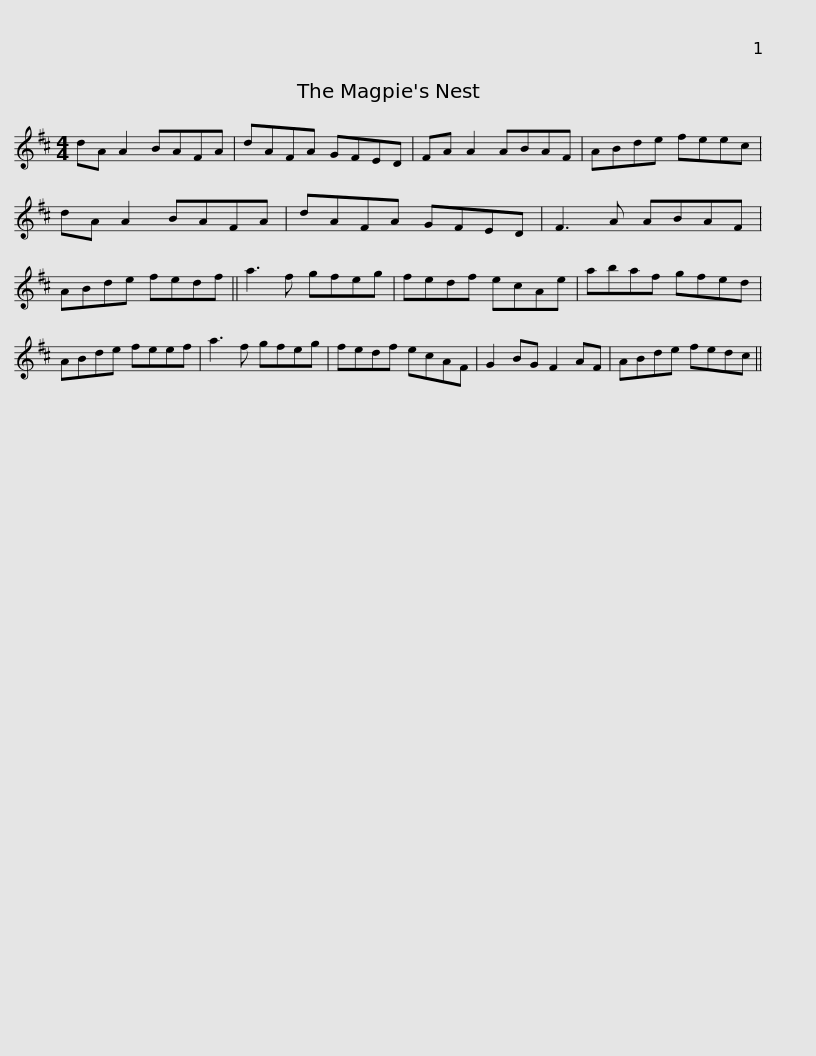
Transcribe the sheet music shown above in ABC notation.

X:1
L:1/8
M:4/4
I:linebreak $
K:D
V:1 treble
V:1
 dA A2 BAFA | dAFA GFED | FA A2 ABAF | ABde feec | dA A2 BAFA | %5
 dAFA GFED |$ F3 A ABAF | ABde fedf || a3 f gfeg | fedf ecAe | %10
 abaf gfed |$ ABde feef | a3 f gfeg | fedf ecAF | G2 BG F2 AF | %15
 ABde fedc || %16
